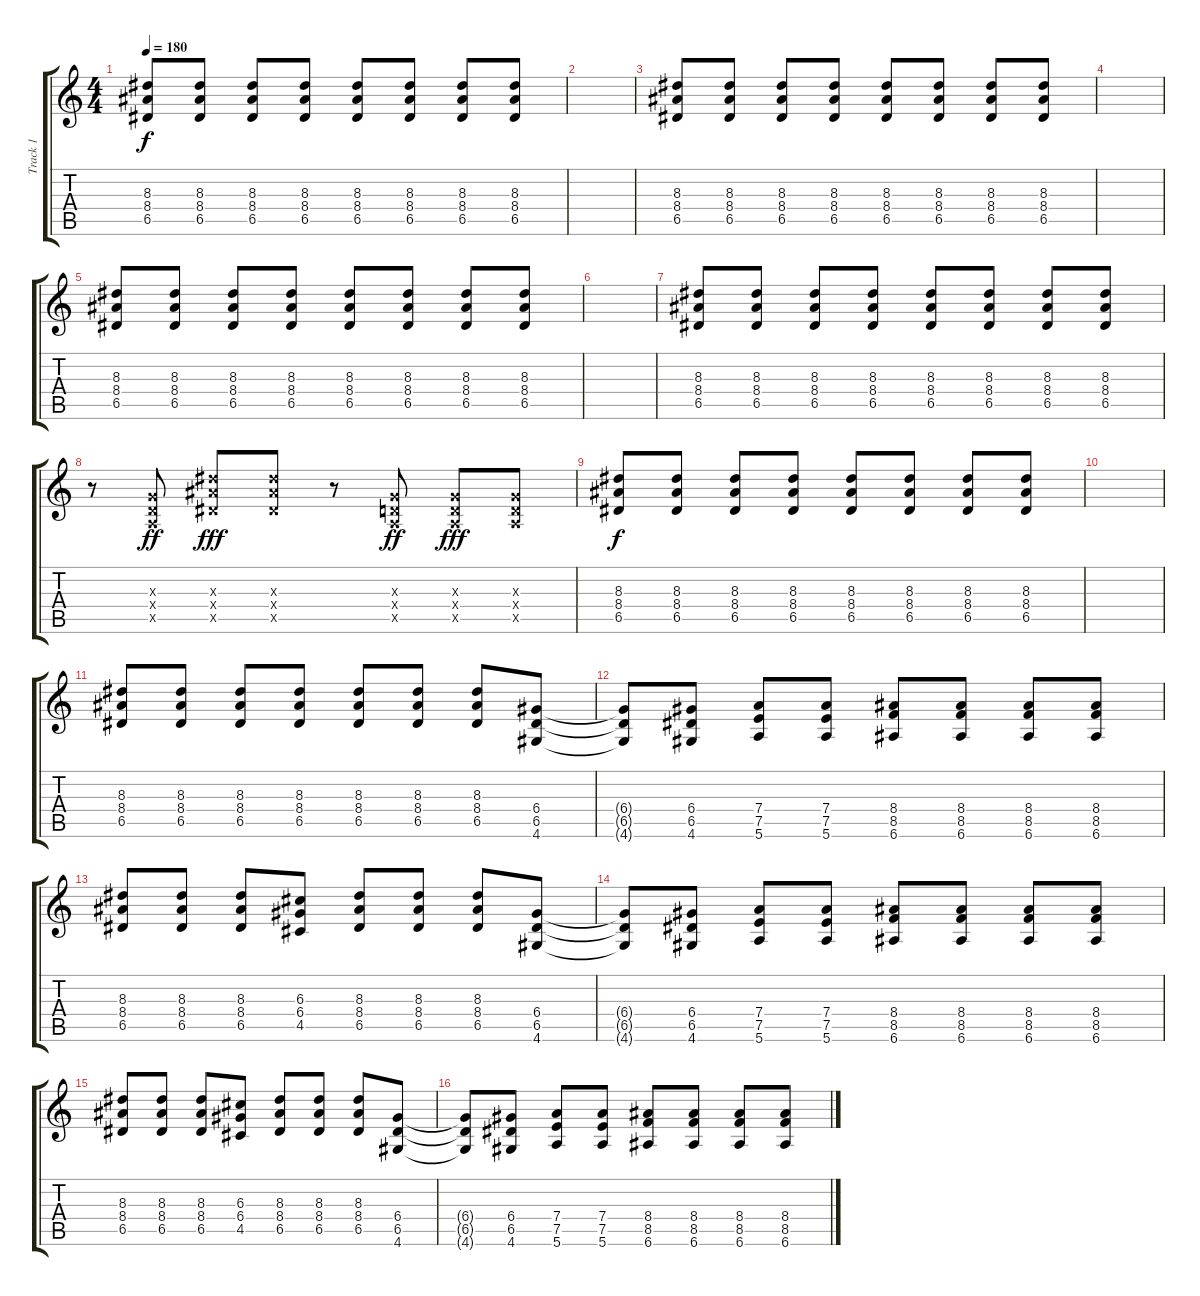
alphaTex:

\track ("Track 1" "Track 1") {instrument distortionguitar}
\staff {score tabs}
\tuning (E4 B3 G3 D3 A2 E2) {hide}
\ts (4 4)
\tempo 180
\clef g2
\ks c
(8.3 8.4 6.5).8{dy f instrument distortionguitar} (8.3 8.4 6.5).8 (8.3 8.4 6.5).8 (8.3 8.4 6.5).8 (8.3 8.4 6.5).8 (8.3 8.4 6.5).8 (8.3 8.4 6.5).8 (8.3 8.4 6.5).8 |
|
(8.3 8.4 6.5).8 (8.3 8.4 6.5).8 (8.3 8.4 6.5).8 (8.3 8.4 6.5).8 (8.3 8.4 6.5).8 (8.3 8.4 6.5).8 (8.3 8.4 6.5).8 (8.3 8.4 6.5).8 |
|
(8.3 8.4 6.5).8 (8.3 8.4 6.5).8 (8.3 8.4 6.5).8 (8.3 8.4 6.5).8 (8.3 8.4 6.5).8 (8.3 8.4 6.5).8 (8.3 8.4 6.5).8 (8.3 8.4 6.5).8 |
|
(8.3 8.4 6.5).8 (8.3 8.4 6.5).8 (8.3 8.4 6.5).8 (8.3 8.4 6.5).8 (8.3 8.4 6.5).8 (8.3 8.4 6.5).8 (8.3 8.4 6.5).8 (8.3 8.4 6.5).8 |
r.8 (0.3{x} 0.4{x} 0.5{x}).8{dy ff} (8.3{x} 8.4{x} 6.5{x}).8{dy fff} (8.3{x} 8.4{x} 6.5{x}).8 r.8 (0.3{x} 0.4{x} 0.5{x}).8{dy ff} (0.3{x} 0.4{x} 0.5{x}).8{dy fff} (0.3{x} 0.4{x} 0.5{x}).8 |
(8.3 8.4 6.5).8{dy f} (8.3 8.4 6.5).8 (8.3 8.4 6.5).8 (8.3 8.4 6.5).8 (8.3 8.4 6.5).8 (8.3 8.4 6.5).8 (8.3 8.4 6.5).8 (8.3 8.4 6.5).8 |
|
(8.3 8.4 6.5).8 (8.3 8.4 6.5).8 (8.3 8.4 6.5).8 (8.3 8.4 6.5).8 (8.3 8.4 6.5).8 (8.3 8.4 6.5).8 (8.3 8.4 6.5).8 (6.4 6.5 4.6).8 |
(6.4{t} 6.5{t} 4.6{t}).8 (6.4 6.5 4.6).8 (7.4 7.5 5.6).8 (7.4 7.5 5.6).8 (8.4 8.5 6.6).8 (8.4 8.5 6.6).8 (8.4 8.5 6.6).8 (8.4 8.5 6.6).8 |
(8.3 8.4 6.5).8 (8.3 8.4 6.5).8 (8.3 8.4 6.5).8 (6.3 6.4 4.5).8 (8.3 8.4 6.5).8 (8.3 8.4 6.5).8 (8.3 8.4 6.5).8 (6.4 6.5 4.6).8 |
(6.4{t} 6.5{t} 4.6{t}).8 (6.4 6.5 4.6).8 (7.4 7.5 5.6).8 (7.4 7.5 5.6).8 (8.4 8.5 6.6).8 (8.4 8.5 6.6).8 (8.4 8.5 6.6).8 (8.4 8.5 6.6).8 |
(8.3 8.4 6.5).8 (8.3 8.4 6.5).8 (8.3 8.4 6.5).8 (6.3 6.4 4.5).8 (8.3 8.4 6.5).8 (8.3 8.4 6.5).8 (8.3 8.4 6.5).8 (6.4 6.5 4.6).8 |
(6.4{t} 6.5{t} 4.6{t}).8 (6.4 6.5 4.6).8 (7.4 7.5 5.6).8 (7.4 7.5 5.6).8 (8.4 8.5 6.6).8 (8.4 8.5 6.6).8 (8.4 8.5 6.6).8 (8.4 8.5 6.6).8
